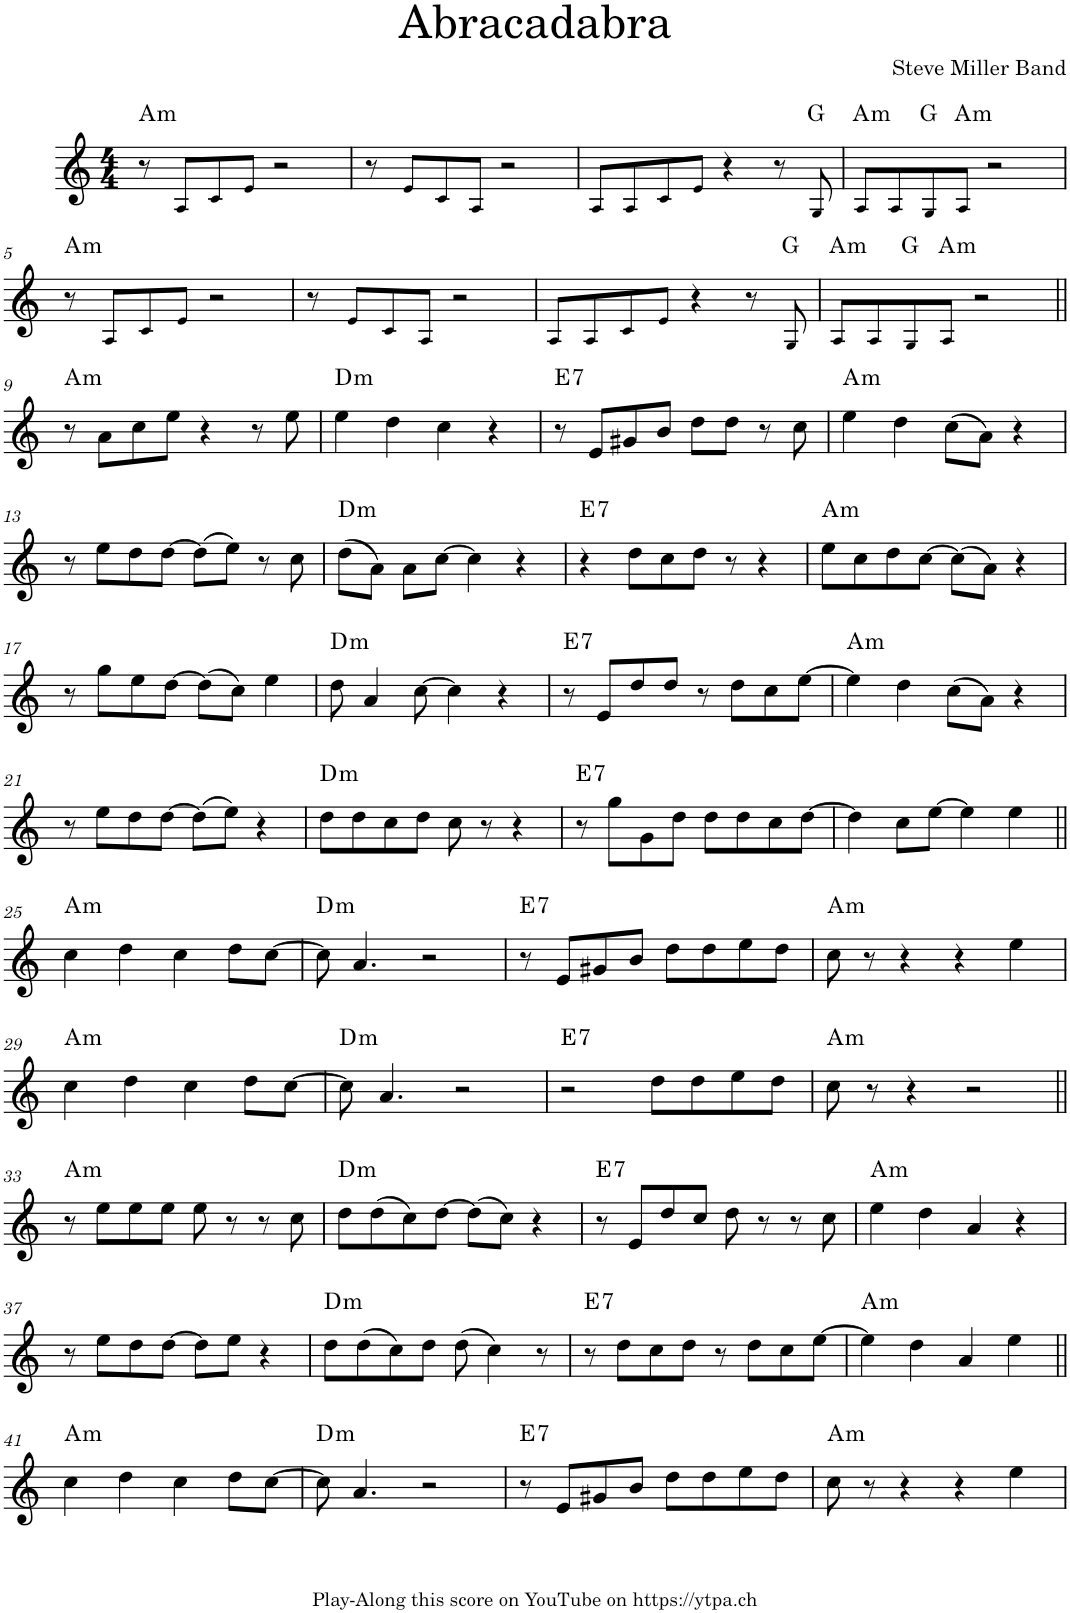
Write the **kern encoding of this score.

**kern	**harte
*part1	*part1
*staff1	*
*I"Piano	*
*I'Pno.	*
*clefG2	*
*k[]	*
*M4/4	*
=1	=1
!	!LO:H:kt=m
8r	A:min
8A!/L	.
8c!/	.
8e!/J	.
2r	.
=2	=2
8r	.
8e!/L	.
8c!/	.
8A!/J	.
2r	.
=3	=3
8A!/L	.
8A!/	.
8c!/	.
8e!/J	.
4r	.
8r	.
8G!/	G:maj
=4	=4
!	!LO:H:kt=m
8A!/L	A:min
8A!/	.
8G!/	G:maj
!	!LO:H:kt=m
8A!/J	A:min
2r	.
!!LO:LB:g=z
=5	=5
!	!LO:H:kt=m
8r	A:min
8A!/L	.
8c!/	.
8e!/J	.
2r	.
=6	=6
8r	.
8e!/L	.
8c!/	.
8A!/J	.
2r	.
=7	=7
8A!/L	.
8A!/	.
8c!/	.
8e!/J	.
4r	.
8r	.
8G!/	G:maj
=8	=8
!	!LO:H:kt=m
8A!/L	A:min
8A!/	.
8G!/	G:maj
!	!LO:H:kt=m
8A!/J	A:min
2r	.
!!LO:LB:g=z
=9||	=9||
!	!LO:H:kt=m
8r	A:min
8a\L	.
8cc\	.
8ee\J	.
4r	.
8r	.
8ee\	.
=10	=10
!	!LO:H:kt=m
4ee\	D:min
4dd\	.
4cc\	.
4r	.
=11	=11
!	!LO:H:kt=7
8r	E:7
8e/L	.
8g#X/	.
8b/J	.
8dd\L	.
8dd\J	.
8r	.
8cc\	.
=12	=12
!	!LO:H:kt=m
4ee\	A:min
4dd\	.
(8cc\L	.
8a\J)	.
4r	.
!!LO:LB:g=z
=13	=13
8r	.
8ee\L	.
8dd\	.
[8dd\J	.
(8dd\L]	.
8ee\J)	.
8r	.
8cc\	.
=14	=14
!	!LO:H:kt=m
(8dd\L	D:min
8a\J)	.
8a\L	.
[8cc\J	.
4cc\]	.
4r	.
=15	=15
!	!LO:H:kt=7
4r	E:7
8dd\L	.
8cc\	.
8dd\J	.
8r	.
4r	.
=16	=16
!	!LO:H:kt=m
8ee\L	A:min
8cc\	.
8dd\	.
[8cc\J	.
(8cc\L]	.
8a\J)	.
4r	.
!!LO:LB:g=z
=17	=17
8r	.
8gg\L	.
8ee\	.
[8dd\J	.
(8dd\L]	.
8cc\J)	.
4ee\	.
=18	=18
!	!LO:H:kt=m
8dd\	D:min
4a/	.
[8cc\	.
4cc\]	.
4r	.
=19	=19
!	!LO:H:kt=7
8r	E:7
8e/L	.
8dd/	.
8dd/J	.
8r	.
8dd\L	.
8cc\	.
[8ee\J	.
=20	=20
!	!LO:H:kt=m
4ee\]	A:min
4dd\	.
(8cc\L	.
8a\J)	.
4r	.
!!LO:LB:g=z
=21	=21
8r	.
8ee\L	.
8dd\	.
[8dd\J	.
(8dd\L]	.
8ee\J)	.
4r	.
=22	=22
!	!LO:H:kt=m
8dd\L	D:min
8dd\	.
8cc\	.
8dd\J	.
8cc\	.
8r	.
4r	.
=23	=23
!	!LO:H:kt=7
8r	E:7
8gg\L	.
8g\	.
8dd\J	.
8dd\L	.
8dd\	.
8cc\	.
[8dd\J	.
=24	=24
4dd\]	.
8cc\L	.
[8ee\J	.
4ee\]	.
4ee\	.
!!LO:LB:g=z
=25||	=25||
!	!LO:H:kt=m
4cc\	A:min
4dd\	.
4cc\	.
8dd\L	.
[8cc\J	.
=26	=26
!	!LO:H:kt=m
8cc\]	D:min
4.a/	.
2r	.
=27	=27
!	!LO:H:kt=7
8r	E:7
8e/L	.
8g#X/	.
8b/J	.
8dd\L	.
8dd\	.
8ee\	.
8dd\J	.
=28	=28
!	!LO:H:kt=m
8cc\	A:min
8r	.
4r	.
4r	.
4ee\	.
!!LO:LB:g=z
=29	=29
!	!LO:H:kt=m
4cc\	A:min
4dd\	.
4cc\	.
8dd\L	.
[8cc\J	.
=30	=30
!	!LO:H:kt=m
8cc\]	D:min
4.a/	.
2r	.
=31	=31
!	!LO:H:kt=7
2r	E:7
8dd\L	.
8dd\	.
8ee\	.
8dd\J	.
=32	=32
!	!LO:H:kt=m
8cc\	A:min
8r	.
4r	.
2r	.
!!LO:LB:g=z
=33||	=33||
!	!LO:H:kt=m
8r	A:min
8ee\L	.
8ee\	.
8ee\J	.
8ee\	.
8r	.
8r	.
8cc\	.
=34	=34
!	!LO:H:kt=m
8dd\L	D:min
(8dd\	.
8cc\)	.
[8dd\J	.
(8dd\L]	.
8cc\J)	.
4r	.
=35	=35
!	!LO:H:kt=7
8r	E:7
8e/L	.
8dd/	.
8cc/J	.
8dd\	.
8r	.
8r	.
8cc\	.
=36	=36
!	!LO:H:kt=m
4ee\	A:min
4dd\	.
4a/	.
4r	.
!!LO:LB:g=z
=37	=37
8r	.
8ee\L	.
8dd\	.
[8dd\J	.
8dd\L]	.
8ee\J	.
4r	.
=38	=38
!	!LO:H:kt=m
8dd\L	D:min
(8dd\	.
8cc\)	.
8dd\J	.
(8dd\	.
4cc\)	.
8r	.
=39	=39
!	!LO:H:kt=7
8r	E:7
8dd\L	.
8cc\	.
8dd\J	.
8r	.
8dd\L	.
8cc\	.
[8ee\J	.
=40	=40
!	!LO:H:kt=m
4ee\]	A:min
4dd\	.
4a/	.
4ee\	.
!!LO:LB:g=z
=41||	=41||
!	!LO:H:kt=m
4cc\	A:min
4dd\	.
4cc\	.
8dd\L	.
[8cc\J	.
=42	=42
!	!LO:H:kt=m
8cc\]	D:min
4.a/	.
2r	.
=43	=43
!	!LO:H:kt=7
8r	E:7
8e/L	.
8g#X/	.
8b/J	.
8dd\L	.
8dd\	.
8ee\	.
8dd\J	.
=44	=44
!	!LO:H:kt=m
8cc\	A:min
8r	.
4r	.
4r	.
4ee\	.
=	=
*-	*-
